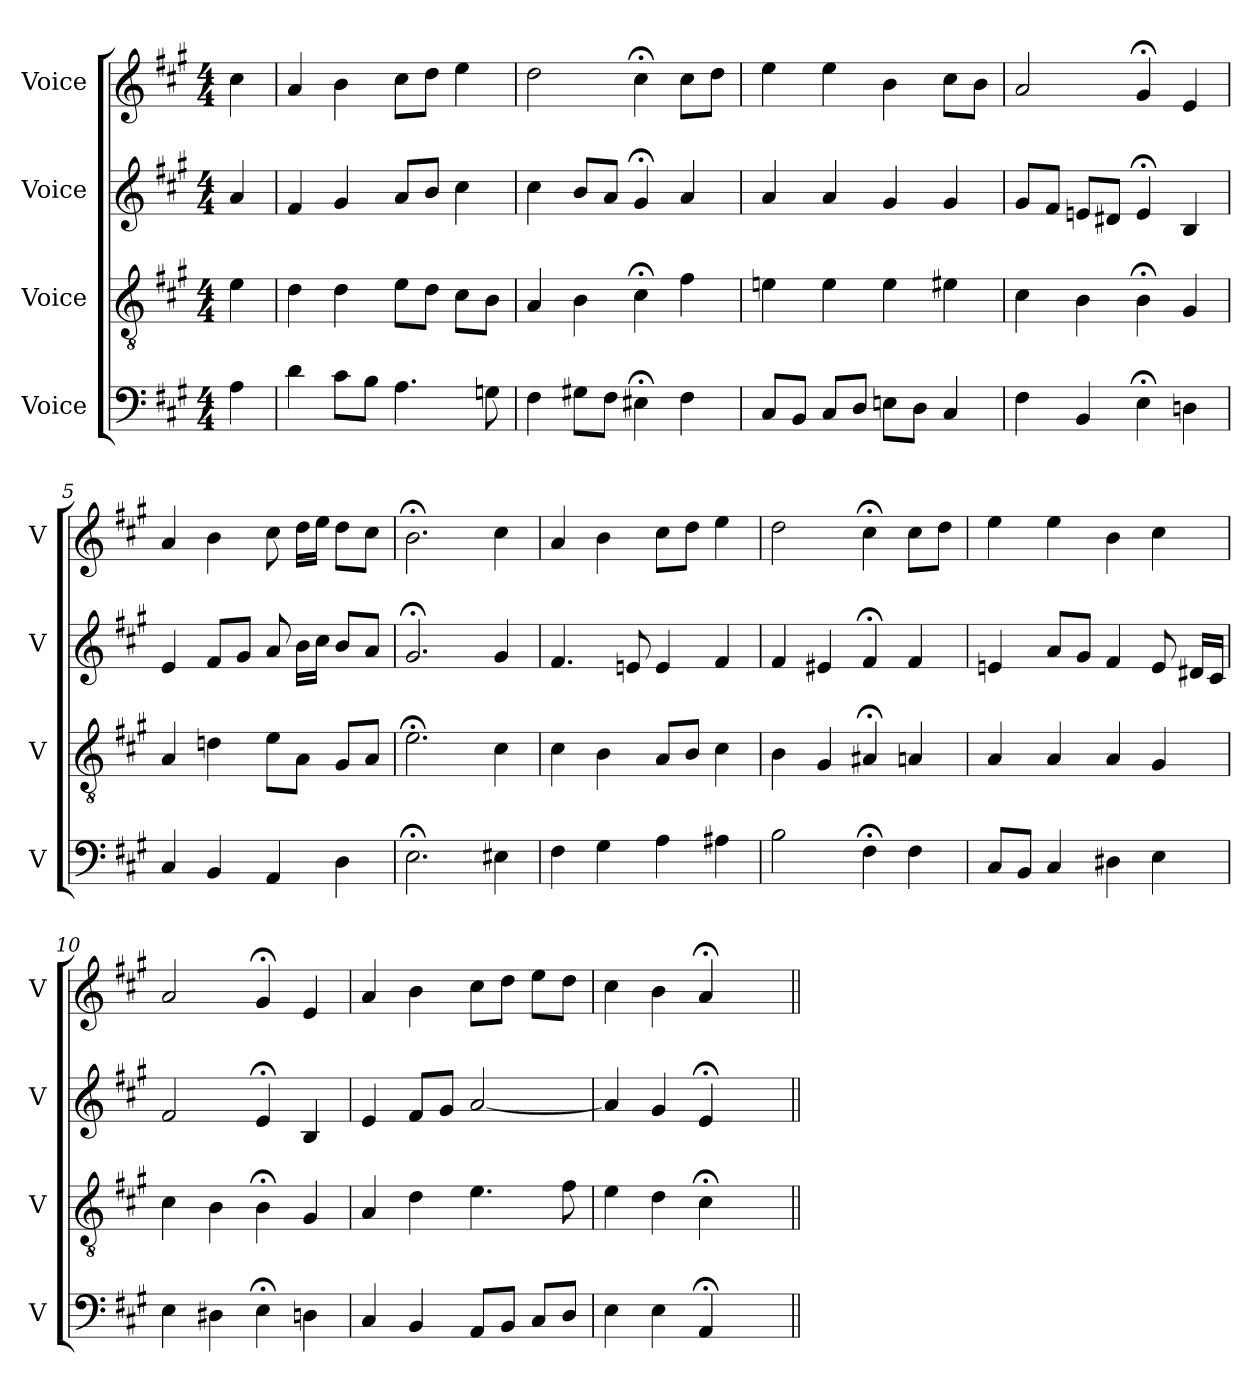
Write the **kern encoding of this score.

**kern	**kern	**kern	**kern
*part4	*part3	*part2	*part1
*staff4	*staff3	*staff2	*staff1
*I"Voice	*I"Voice	*I"Voice	*I"Voice
*I'V	*I'V	*I'V	*I'V
*clefF4	*clefGv2	*clefG2	*clefG2
*k[f#c#g#]	*k[f#c#g#]	*k[f#c#g#]	*k[f#c#g#]
*M4/4	*M4/4	*M4/4	*M4/4
*MM100	*MM100	*MM100	*MM100
=	=	=	=
4A\	4e\	4a/	4cc#\
=1	=1	=1	=1
4d\	4d\	4f#/	4a/
8c#\L	4d\	4g#/	4b\
8B\J	.	.	.
4.A\	8e\L	8a/L	8cc#\L
.	8d\J	8b/J	8dd\J
.	8c#\L	4cc#\	4ee\
8Gn\	8B\J	.	.
=2	=2	=2	=2
4F#\	4A/	4cc#\	2dd\
8G#X\L	4B\	8b/L	.
8F#\J	.	8a/J	.
4E#X;\	4c#;\	4g#;/	4cc#;\
4F#\	4f#\	4a/	8cc#\L
.	.	.	8dd\J
=3	=3	=3	=3
8C#/L	4en\	4a/	4ee\
8BB/J	.	.	.
8C#/L	4e\	4a/	4ee\
8D/J	.	.	.
8En\L	4e\	4g#/	4b\
8D\J	.	.	.
4C#/	4e#X\	4g#/	8cc#\L
.	.	.	8b\J
=4	=4	=4	=4
4F#\	4c#\	8g#/L	2a/
.	.	8f#/J	.
4BB/	4B\	8en/L	.
.	.	8d#X/J	.
4E;\	4B;\	4e;/	4g#;/
4Dn\	4G#/	4B/	4e/
!!LO:LB:g=z
=5	=5	=5	=5
4C#/	4A/	4e/	4a/
4BB/	4dn\	8f#/L	4b\
.	.	8g#/J	.
4AA/	8e\L	8a/	8cc#\
.	8A\J	16b\LL	16dd\LL
.	.	16cc#\JJ	16ee\JJ
4D\	8G#/L	8b/L	8dd\L
.	8A/J	8a/J	8cc#\J
=6	=6	=6	=6
2.E;\	2.e;\	2.g#;/	2.b;\
4E#X\	4c#\	4g#/	4cc#\
=7	=7	=7	=7
4F#\	4c#\	4.f#/	4a/
4G#\	4B\	.	4b\
.	.	8en/	.
4A\	8A/L	4e/	8cc#\L
.	8B/J	.	8dd\J
4A#X\	4c#\	4f#/	4ee\
=8	=8	=8	=8
2B\	4B\	4f#/	2dd\
.	4G#/	4e#X/	.
4F#;\	4A#X;/	4f#;/	4cc#;\
4F#\	4An/	4f#/	8cc#\L
.	.	.	8dd\J
=9	=9	=9	=9
8C#/L	4A/	4en/	4ee\
8BB/J	.	.	.
4C#/	4A/	8a/L	4ee\
.	.	8g#/J	.
4D#X\	4A/	4f#/	4b\
4E\	4G#/	8e/	4cc#\
.	.	16d#X/LL	.
.	.	16c#/JJ	.
!!LO:LB:g=z
=10	=10	=10	=10
4E\	4c#\	2f#/	2a/
4D#X\	4B\	.	.
4E;\	4B;\	4e;/	4g#;/
4Dn\	4G#/	4B/	4e/
=11	=11	=11	=11
4C#/	4A/	4e/	4a/
4BB/	4d\	8f#/L	4b\
.	.	8g#/J	.
8AA/L	4.e\	[2a/	8cc#\L
8BB/J	.	.	8dd\J
8C#/L	.	.	8ee\L
8D/J	8f#\	.	8dd\J
=12	=12	=12	=12
4E\	4e\	4a/]	4cc#\
4E\	4d\	4g#/	4b\
4AA;/	4c#;\	4e;/	4a;/
4ryy	4ryy	4ryy	4ryy
=||	=||	=||	=||
*-	*-	*-	*-
